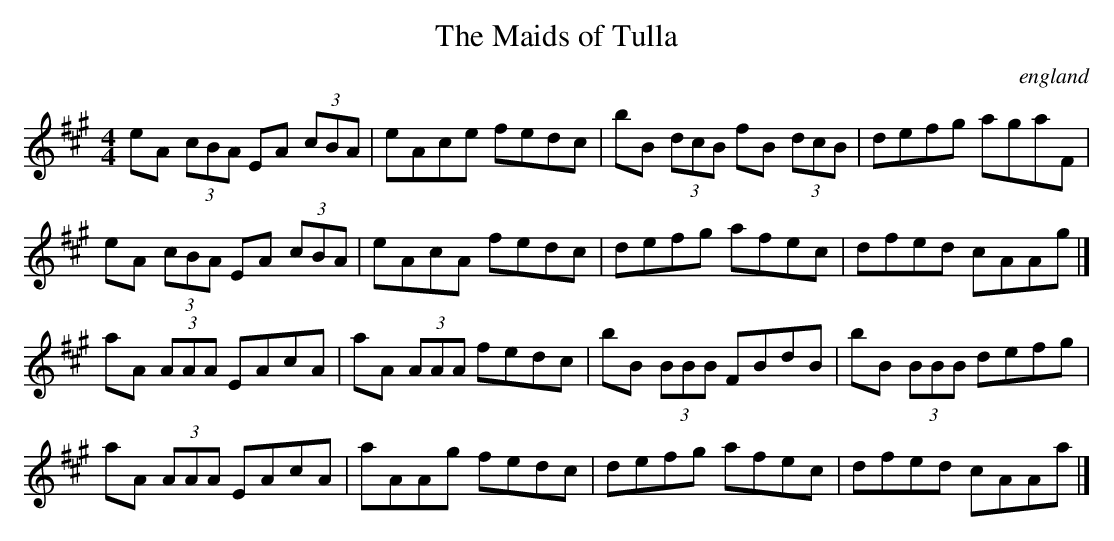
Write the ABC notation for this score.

X:1
T:Maids of Tulla, The
O:england
M:4/4
L:1/8
K:A
eA (3cBA EA (3cBA|eAce fedc|bB (3dcB fB (3dcB|defg agaF|
eA (3cBA EA (3cBA|eAcA fedc|defg afec|dfed cAAg|]
aA (3AAA EAcA|aA (3AAA fedc|bB (3BBB FBdB|bB (3BBB defg|
aA (3AAA EAcA|aAAg fedc|defg afec|dfed cAAa|]
